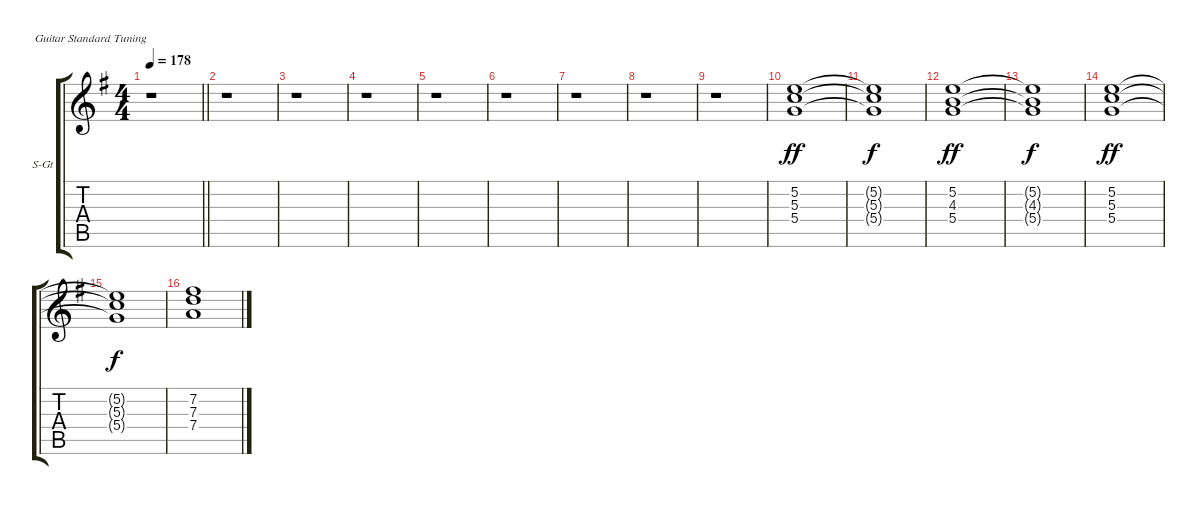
\bracketExtendMode groupsimilarinstruments
\firstSystemTrackNameOrientation horizontal
\otherSystemsTrackNameOrientation horizontal
\track ("keyboards" "S-Gt") {instrument reedorgan}
\staff {score tabs}
\tuning (E4 B3 G3 D3 A2 E2)
\displaytranspose 12
\ts (4 4)
\tempo 178
\clef g2
\barLineRight lightlight
\ks eminor
r.1{dy f} |
r.1 |
r.1 |
r.1 |
r.1 |
r.1 |
r.1 |
r.1 |
r.1 |
(5.2 5.3 5.4).1{dy ff} |
(5.2{t} 5.3{t} 5.4{t}).1{dy f} |
(5.2 4.3 5.4).1{dy ff} |
(5.2{t} 4.3{t} 5.4{t}).1{dy f} |
(5.2 5.3 5.4).1{dy ff} |
(5.2{t} 5.3{t} 5.4{t}).1{dy f} |
(7.2 7.3 7.4).1
